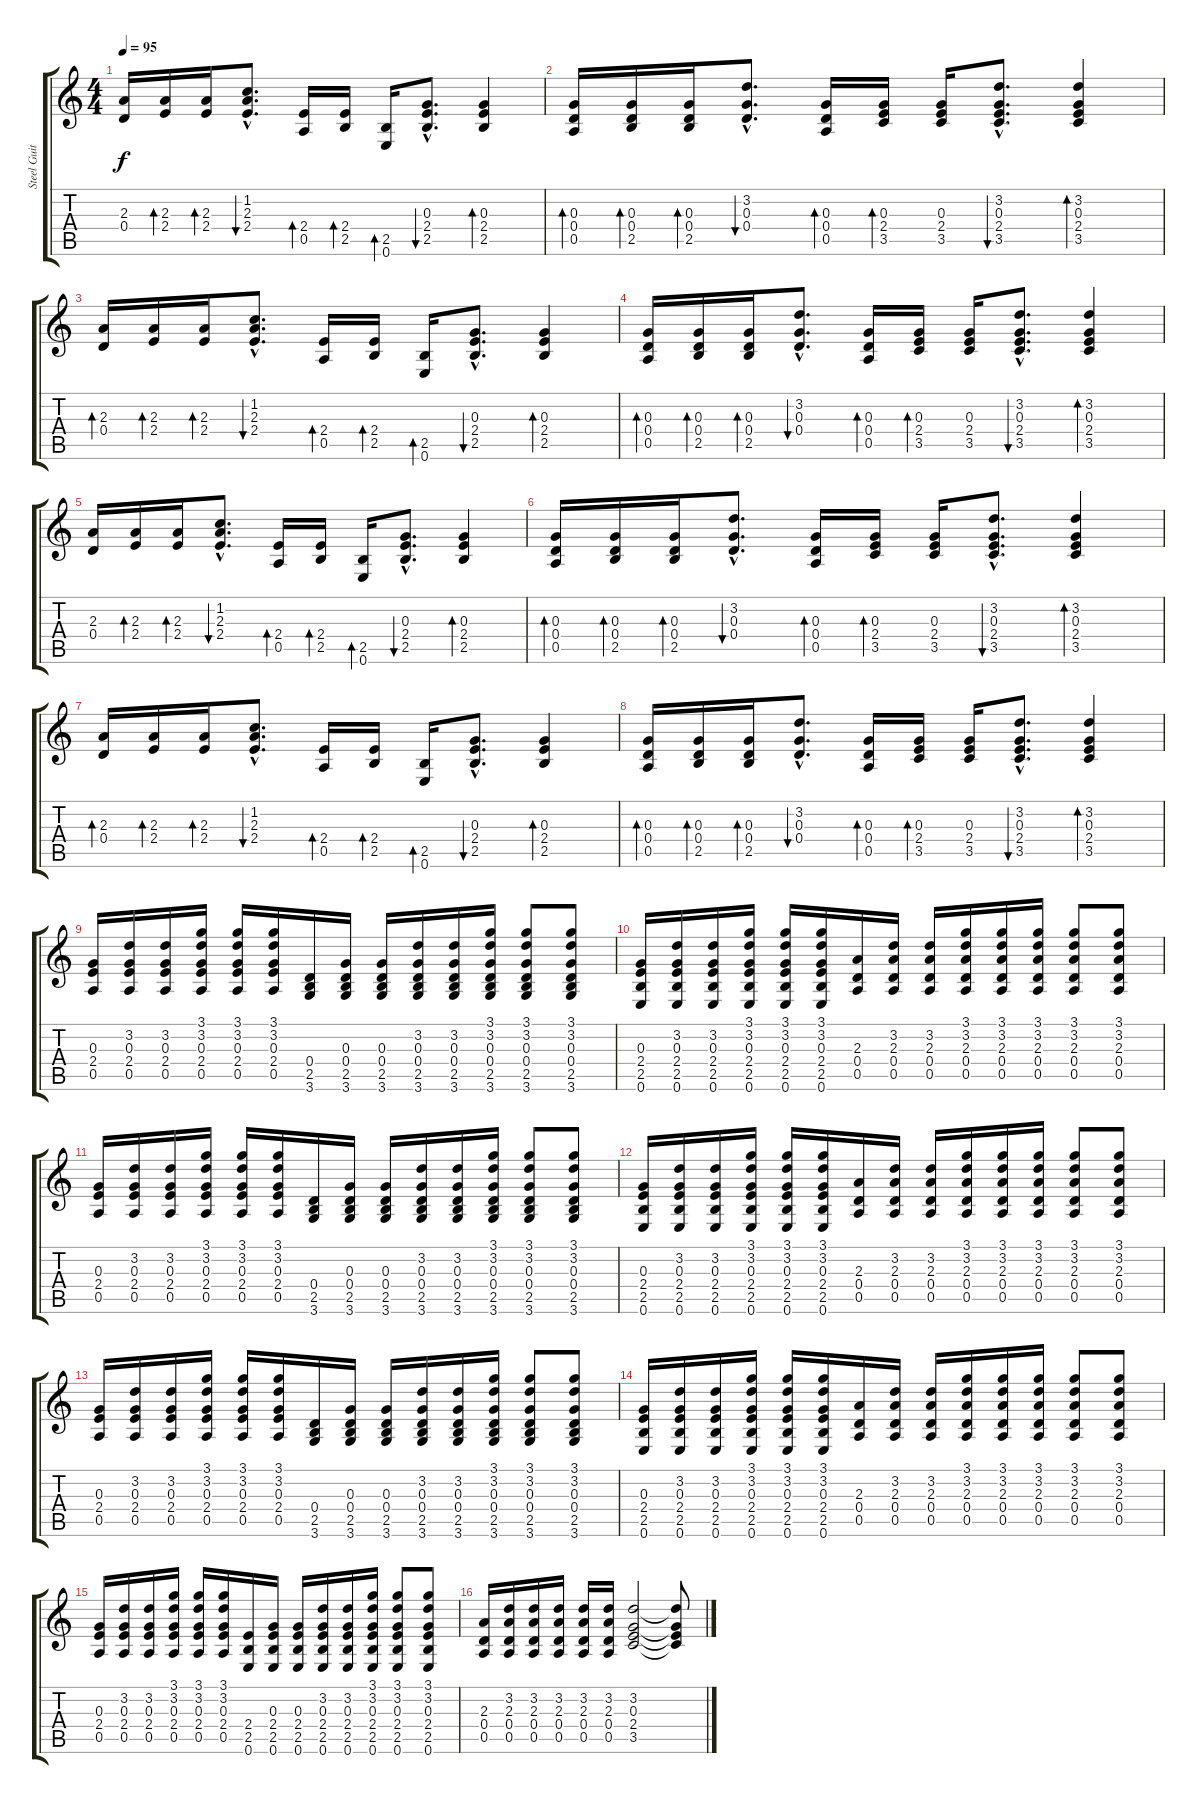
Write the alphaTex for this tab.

\track ("Steel Guitar (1)" "Steel Guit") {instrument acousticguitarsteel}
\staff {score tabs}
\tuning (E4 B3 G3 D3 A2 E2) {hide}
\ts (4 4)
\tempo 95
\clef g2
\ks c
(2.3 0.4).16{dy f} (2.3 2.4).16{bd 60} (2.3 2.4).16{bd 60} (1.2{hac} 2.3{hac} 2.4{hac}).8{d bu 60} (2.4 0.5).16{bd 60} (2.4 2.5).16{bd 60} (2.5 0.6).16{bd 60} (0.3{hac} 2.4{hac} 2.5{hac}).8{d bu 60} (0.3 2.4 2.5).4{bd 60} |
(0.3 0.4 0.5).16{bd 60} (0.3 0.4 2.5).16{bd 60} (0.3 0.4 2.5).16{bd 60} (3.2{hac} 0.3{hac} 0.4{hac}).8{d bu 60} (0.3 0.4 0.5).16{bd 60} (0.3 2.4 3.5).16{bd 60} (0.3 2.4 3.5).16 (3.2{hac} 0.3{hac} 2.4{hac} 3.5{hac}).8{d bu 60} (3.2 0.3 2.4 3.5).4{bd 60} |
(2.3 0.4).16{bd 60} (2.3 2.4).16{bd 60} (2.3 2.4).16{bd 60} (1.2{hac} 2.3{hac} 2.4{hac}).8{d bu 60} (2.4 0.5).16{bd 60} (2.4 2.5).16{bd 60} (2.5 0.6).16{bd 60} (0.3{hac} 2.4{hac} 2.5{hac}).8{d bu 60} (0.3 2.4 2.5).4{bd 60} |
(0.3 0.4 0.5).16{bd 60} (0.3 0.4 2.5).16{bd 60} (0.3 0.4 2.5).16{bd 60} (3.2{hac} 0.3{hac} 0.4{hac}).8{d bu 60} (0.3 0.4 0.5).16{bd 60} (0.3 2.4 3.5).16{bd 60} (0.3 2.4 3.5).16 (3.2{hac} 0.3{hac} 2.4{hac} 3.5{hac}).8{d bu 60} (3.2 0.3 2.4 3.5).4{bd 60} |
(2.3 0.4).16 (2.3 2.4).16{bd 60} (2.3 2.4).16{bd 60} (1.2{hac} 2.3{hac} 2.4{hac}).8{d bu 60} (2.4 0.5).16{bd 60} (2.4 2.5).16{bd 60} (2.5 0.6).16{bd 60} (0.3{hac} 2.4{hac} 2.5{hac}).8{d bu 60} (0.3 2.4 2.5).4{bd 60} |
(0.3 0.4 0.5).16{bd 60} (0.3 0.4 2.5).16{bd 60} (0.3 0.4 2.5).16{bd 60} (3.2{hac} 0.3{hac} 0.4{hac}).8{d bu 60} (0.3 0.4 0.5).16{bd 60} (0.3 2.4 3.5).16{bd 60} (0.3 2.4 3.5).16 (3.2{hac} 0.3{hac} 2.4{hac} 3.5{hac}).8{d bu 60} (3.2 0.3 2.4 3.5).4{bd 60} |
(2.3 0.4).16{bd 60} (2.3 2.4).16{bd 60} (2.3 2.4).16{bd 60} (1.2{hac} 2.3{hac} 2.4{hac}).8{d bu 60} (2.4 0.5).16{bd 60} (2.4 2.5).16{bd 60} (2.5 0.6).16{bd 60} (0.3{hac} 2.4{hac} 2.5{hac}).8{d bu 60} (0.3 2.4 2.5).4{bd 60} |
(0.3 0.4 0.5).16{bd 60} (0.3 0.4 2.5).16{bd 60} (0.3 0.4 2.5).16{bd 60} (3.2{hac} 0.3{hac} 0.4{hac}).8{d bu 60} (0.3 0.4 0.5).16{bd 60} (0.3 2.4 3.5).16{bd 60} (0.3 2.4 3.5).16 (3.2{hac} 0.3{hac} 2.4{hac} 3.5{hac}).8{d bu 60} (3.2 0.3 2.4 3.5).4{bd 60} |
(0.3 2.4 0.5).16 (3.2 0.3 2.4 0.5).16 (3.2 0.3 2.4 0.5).16 (3.1 3.2 0.3 2.4 0.5).16 (3.1 3.2 0.3 2.4 0.5).16 (3.1 3.2 0.3 2.4 0.5).16 (0.4 2.5 3.6).16 (0.3 0.4 2.5 3.6).16 (0.3 0.4 2.5 3.6).16 (3.2 0.3 0.4 2.5 3.6).16 (3.2 0.3 0.4 2.5 3.6).16 (3.1 3.2 0.3 0.4 2.5 3.6).16 (3.1 3.2 0.3 0.4 2.5 3.6).8 (3.1 3.2 0.3 0.4 2.5 3.6).8 |
(0.3 2.4 2.5 0.6).16 (3.2 0.3 2.4 2.5 0.6).16 (3.2 0.3 2.4 2.5 0.6).16 (3.1 3.2 0.3 2.4 2.5 0.6).16 (3.1 3.2 0.3 2.4 2.5 0.6).16 (3.1 3.2 0.3 2.4 2.5 0.6).16 (2.3 0.4 0.5).16 (3.2 2.3 0.4 0.5).16 (3.2 2.3 0.4 0.5).16 (3.1 3.2 2.3 0.4 0.5).16 (3.1 3.2 2.3 0.4 0.5).16 (3.1 3.2 2.3 0.4 0.5).16 (3.1 3.2 2.3 0.4 0.5).8 (3.1 3.2 2.3 0.4 0.5).8 |
(0.3 2.4 0.5).16 (3.2 0.3 2.4 0.5).16 (3.2 0.3 2.4 0.5).16 (3.1 3.2 0.3 2.4 0.5).16 (3.1 3.2 0.3 2.4 0.5).16 (3.1 3.2 0.3 2.4 0.5).16 (0.4 2.5 3.6).16 (0.3 0.4 2.5 3.6).16 (0.3 0.4 2.5 3.6).16 (3.2 0.3 0.4 2.5 3.6).16 (3.2 0.3 0.4 2.5 3.6).16 (3.1 3.2 0.3 0.4 2.5 3.6).16 (3.1 3.2 0.3 0.4 2.5 3.6).8 (3.1 3.2 0.3 0.4 2.5 3.6).8 |
(0.3 2.4 2.5 0.6).16 (3.2 0.3 2.4 2.5 0.6).16 (3.2 0.3 2.4 2.5 0.6).16 (3.1 3.2 0.3 2.4 2.5 0.6).16 (3.1 3.2 0.3 2.4 2.5 0.6).16 (3.1 3.2 0.3 2.4 2.5 0.6).16 (2.3 0.4 0.5).16 (3.2 2.3 0.4 0.5).16 (3.2 2.3 0.4 0.5).16 (3.1 3.2 2.3 0.4 0.5).16 (3.1 3.2 2.3 0.4 0.5).16 (3.1 3.2 2.3 0.4 0.5).16 (3.1 3.2 2.3 0.4 0.5).8 (3.1 3.2 2.3 0.4 0.5).8 |
(0.3 2.4 0.5).16 (3.2 0.3 2.4 0.5).16 (3.2 0.3 2.4 0.5).16 (3.1 3.2 0.3 2.4 0.5).16 (3.1 3.2 0.3 2.4 0.5).16 (3.1 3.2 0.3 2.4 0.5).16 (0.4 2.5 3.6).16 (0.3 0.4 2.5 3.6).16 (0.3 0.4 2.5 3.6).16 (3.2 0.3 0.4 2.5 3.6).16 (3.2 0.3 0.4 2.5 3.6).16 (3.1 3.2 0.3 0.4 2.5 3.6).16 (3.1 3.2 0.3 0.4 2.5 3.6).8 (3.1 3.2 0.3 0.4 2.5 3.6).8 |
(0.3 2.4 2.5 0.6).16 (3.2 0.3 2.4 2.5 0.6).16 (3.2 0.3 2.4 2.5 0.6).16 (3.1 3.2 0.3 2.4 2.5 0.6).16 (3.1 3.2 0.3 2.4 2.5 0.6).16 (3.1 3.2 0.3 2.4 2.5 0.6).16 (2.3 0.4 0.5).16 (3.2 2.3 0.4 0.5).16 (3.2 2.3 0.4 0.5).16 (3.1 3.2 2.3 0.4 0.5).16 (3.1 3.2 2.3 0.4 0.5).16 (3.1 3.2 2.3 0.4 0.5).16 (3.1 3.2 2.3 0.4 0.5).8 (3.1 3.2 2.3 0.4 0.5).8 |
(0.3 2.4 0.5).16 (3.2 0.3 2.4 0.5).16 (3.2 0.3 2.4 0.5).16 (3.1 3.2 0.3 2.4 0.5).16 (3.1 3.2 0.3 2.4 0.5).16 (3.1 3.2 0.3 2.4 0.5).16 (2.4 2.5 0.6).16 (0.3 2.4 2.5 0.6).16 (0.3 2.4 2.5 0.6).16 (3.2 0.3 2.4 2.5 0.6).16 (3.2 0.3 2.4 2.5 0.6).16 (3.1 3.2 0.3 2.4 2.5 0.6).16 (3.1 3.2 0.3 2.4 2.5 0.6).8 (3.1 3.2 0.3 2.4 2.5 0.6).8 |
(2.3 0.4 0.5).16 (3.2 2.3 0.4 0.5).16 (3.2 2.3 0.4 0.5).16 (3.2 2.3 0.4 0.5).16 (3.2 2.3 0.4 0.5).16 (3.2 2.3 0.4 0.5).16 (3.2 0.3 2.4 3.5).2 (3.2{t} 0.3{t} 2.4{t} 3.5{t}).8
